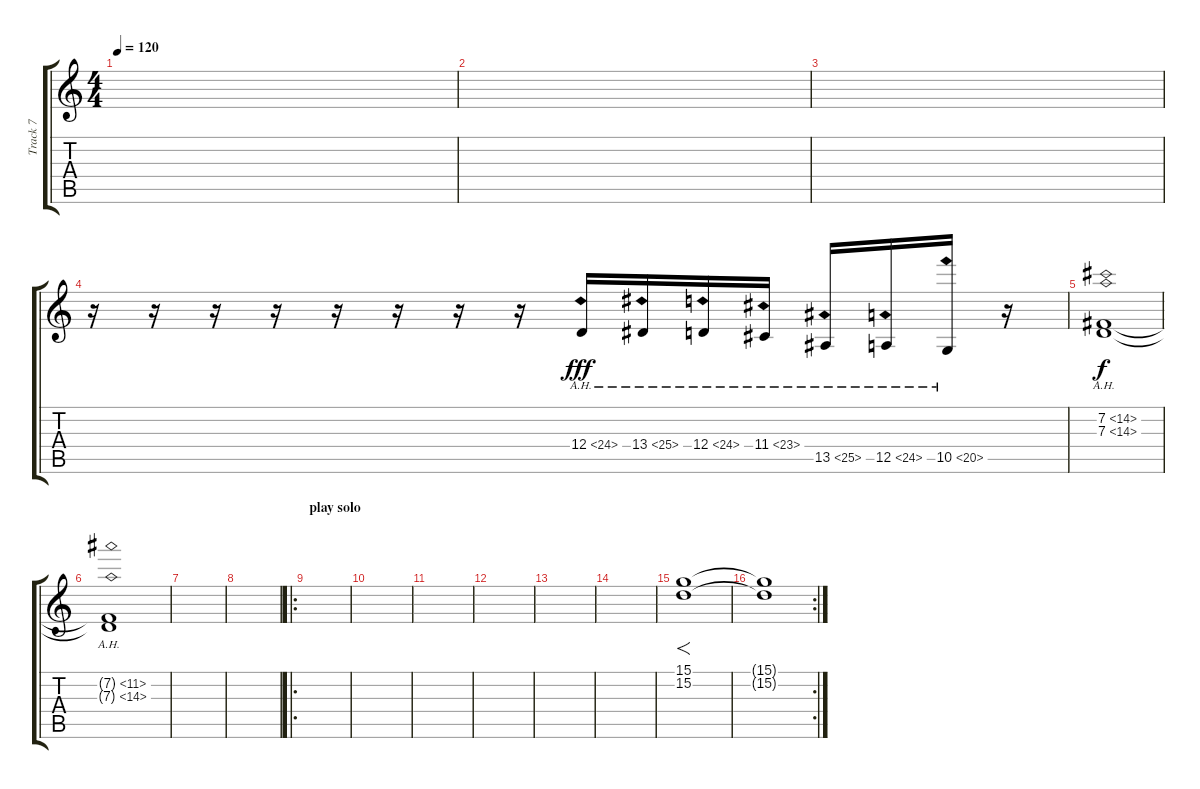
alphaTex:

\track ("Track 7" "Track 7") {instrument stringensemble1}
\staff {score tabs}
\tuning (E4 B3 G3 D3 A2 E2) {hide}
\ts (4 4)
\tempo 120
\clef g2
\ks c
|
|
|
r.16 r.16 r.16 r.16 r.16 r.16 r.16 r.16 12.4{ah 12}.16{dy fff instrument lead5charang} 13.4{ah 12}.16 12.4{ah 12}.16 11.4{ah 12}.16 13.5{ah 12}.16 12.5{ah 12}.16 10.5{ah 10}.16 r.16 |
(7.2{ah 7} 7.3{ah 7}).1{dy f instrument stringensemble1} |
(7.2{ah 4 t} 7.3{ah 7 t}).1 |
|
|
\ro
\section ("" "play solo")
|
|
|
|
|
|
(15.1 15.2).1{f} |
\rc 2
(15.1{t} 15.2{t}).1
